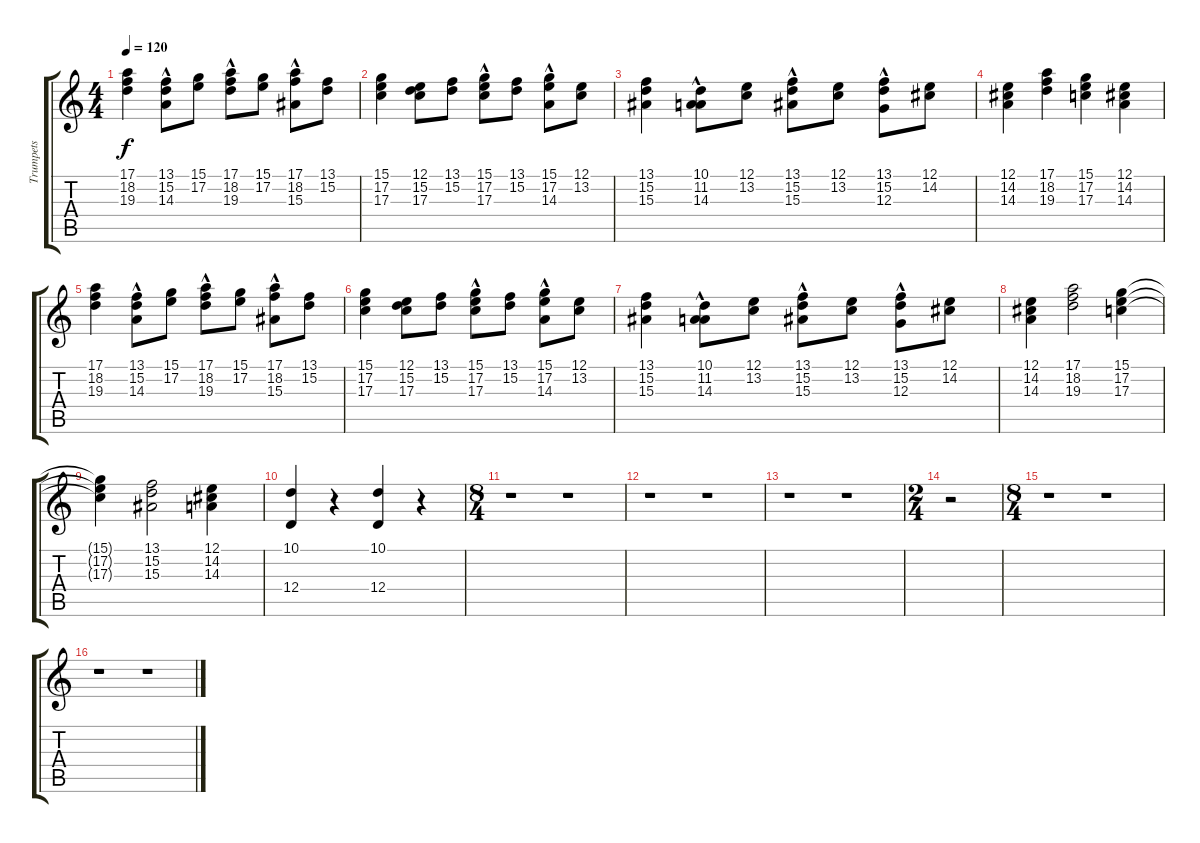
\track ("Trumpets" "Trumpets") {instrument trumpet}
\staff {score tabs}
\tuning (E4 B3 G3 D3 A2 E2) {hide}
\ts (4 4)
\tempo 120
\clef g2
\ks c
(17.1 18.2 19.3).4{dy f} (13.1{hac} 15.2{hac} 14.3{hac}).8 (15.1 17.2).8 (17.1{hac} 18.2{hac} 19.3{hac}).8 (15.1 17.2).8 (17.1{hac} 18.2{hac} 15.3{hac}).8 (13.1 15.2).8 |
(15.1 17.2 17.3).4 (12.1 15.2 17.3).8 (13.1 15.2).8 (15.1{hac} 17.2{hac} 17.3{hac}).8 (13.1 15.2).8 (15.1{hac} 17.2{hac} 14.3{hac}).8 (12.1 13.2).8 |
(13.1 15.2 15.3).4 (10.1{hac} 11.2{hac} 14.3{hac}).8 (12.1 13.2).8 (13.1{hac} 15.2{hac} 15.3{hac}).8 (12.1 13.2).8 (13.1{hac} 15.2{hac} 12.3{hac}).8 (12.1 14.2).8 |
(12.1 14.2 14.3).4 (17.1 18.2 19.3).4 (15.1 17.2 17.3).4 (12.1 14.2 14.3).4 |
(17.1 18.2 19.3).4 (13.1{hac} 15.2{hac} 14.3{hac}).8 (15.1 17.2).8 (17.1{hac} 18.2{hac} 19.3{hac}).8 (15.1 17.2).8 (17.1{hac} 18.2{hac} 15.3{hac}).8 (13.1 15.2).8 |
(15.1 17.2 17.3).4 (12.1 15.2 17.3).8 (13.1 15.2).8 (15.1{hac} 17.2{hac} 17.3{hac}).8 (13.1 15.2).8 (15.1{hac} 17.2{hac} 14.3{hac}).8 (12.1 13.2).8 |
(13.1 15.2 15.3).4 (10.1{hac} 11.2{hac} 14.3{hac}).8 (12.1 13.2).8 (13.1{hac} 15.2{hac} 15.3{hac}).8 (12.1 13.2).8 (13.1{hac} 15.2{hac} 12.3{hac}).8 (12.1 14.2).8 |
(12.1 14.2 14.3).4 (17.1 18.2 19.3).2 (15.1 17.2 17.3).4 |
(15.1{t} 17.2{t} 17.3{t}).4 (13.1 15.2 15.3).2 (12.1 14.2 14.3).4 |
(10.1 12.4).4 r.4 (10.1 12.4).4 r.4 |
\ts (8 4)
r.1 r.1 |
r.1 r.1 |
r.1 r.1 |
\ts (2 4)
r.2 |
\ts (8 4)
r.1 r.1 |
r.1 r.1
